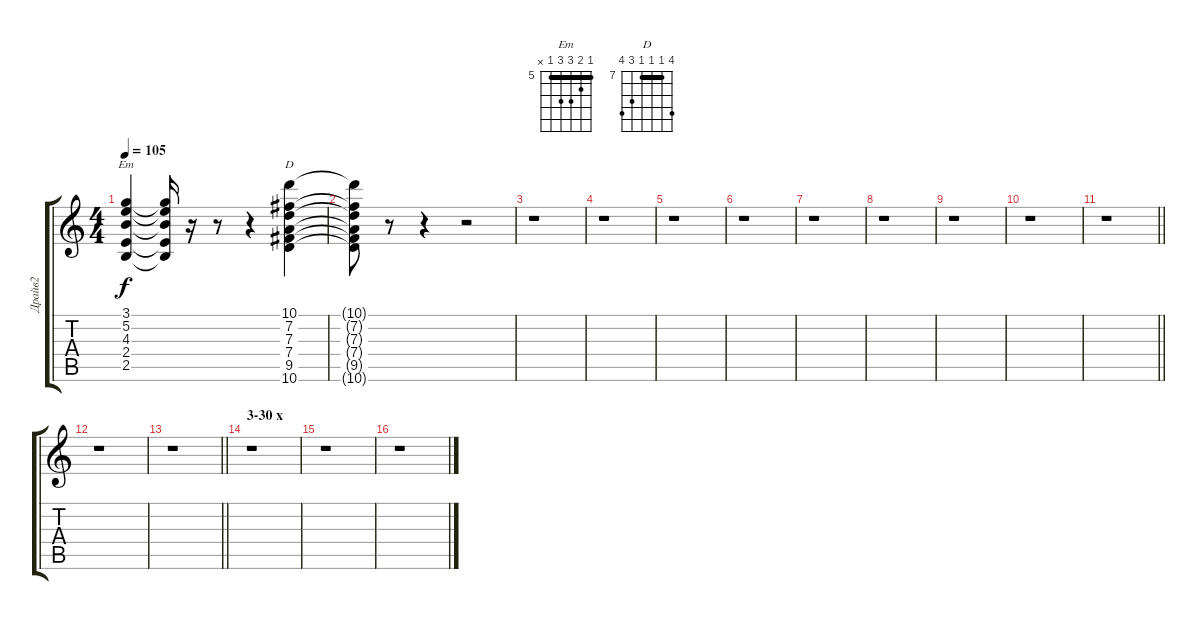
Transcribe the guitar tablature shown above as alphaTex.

\track ("Драйв2" "Драйв2") {instrument overdrivenguitar}
\staff {score tabs}
\tuning (E4 B3 G3 D3 A2 E2) {hide}
\chord ("Em" 5 6 7 7 5 x) {firstfret 5 barre 5}
\chord ("D" 10 7 7 7 9 10) {firstfret 7 barre 7}
\ts (4 4)
\tempo 105
\clef g2
\ks c
(3.1 5.2 4.3 2.4 2.5).4{ch "Em" dy f} (3.1{t} 5.2{t} 4.3{t} 2.4{t} 2.5{t}).16 r.16 r.8 r.4 (10.1 7.2 7.3 7.4 9.5 10.6).4{ch "D"} |
(10.1{t} 7.2{t} 7.3{t} 7.4{t} 9.5{t} 10.6{t}).8 r.8{volume 16} r.4 r.2 |
r.1 |
r.1 |
r.1 |
r.1 |
r.1 |
r.1 |
r.1 |
r.1 |
\barLineRight lightlight
r.1 |
r.1 |
\barLineRight lightlight
r.1 |
\section ("" "3-30 x")
r.1 |
r.1 |
r.1
